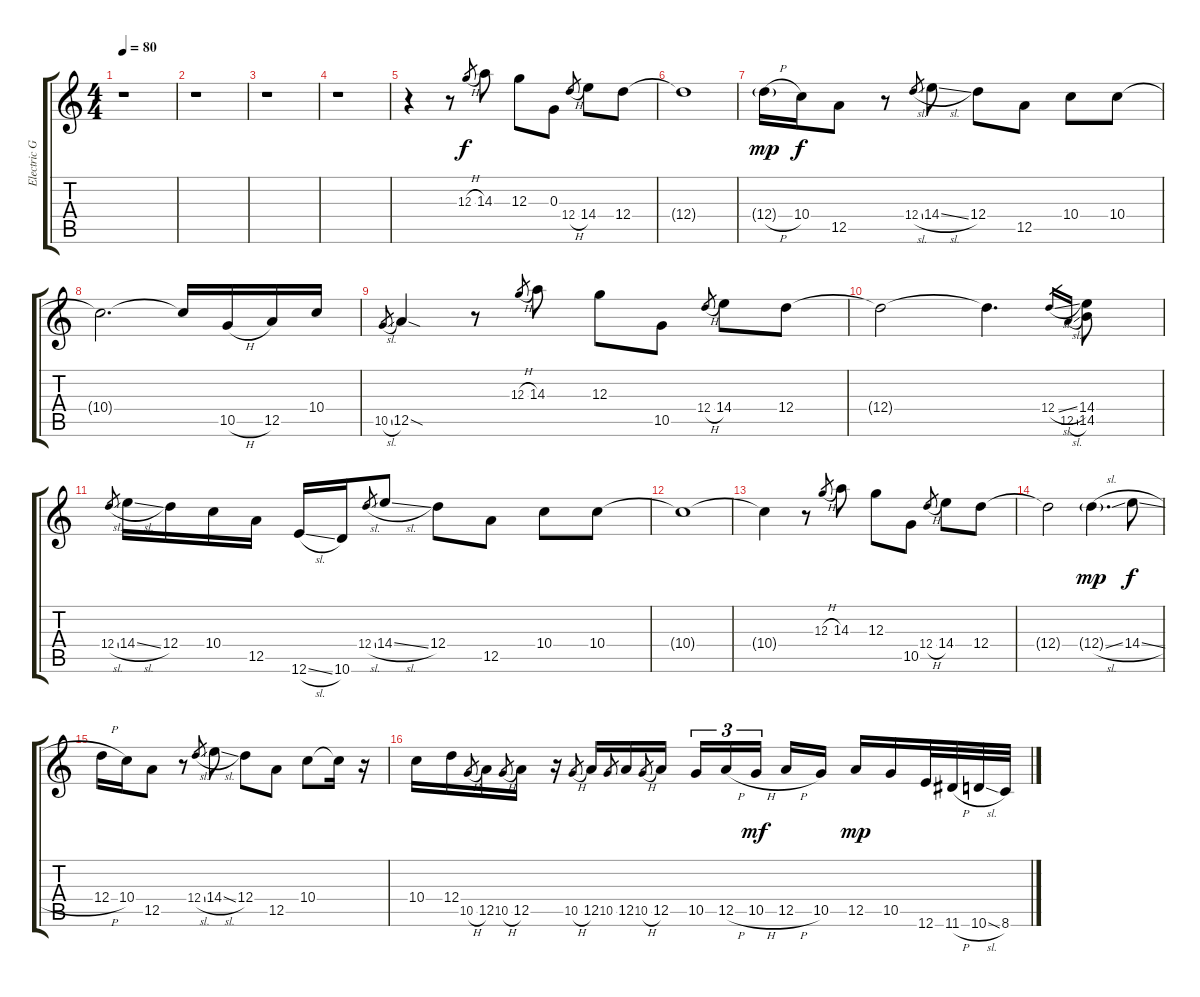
\track ("Electric Guitar- Santana" "Electric G") {instrument overdrivenguitar}
\staff {score tabs}
\tuning (E4 B3 G3 D3 A2 E2) {hide}
\ts (4 4)
\tempo 80
\clef g2
\ks c
r.1{dy f} |
r.1 |
r.1 |
r.1 |
r.4 r.8 12.3{h}.8{gr} 14.3.8 12.3.8 0.3.8 12.4{h}.8{gr} 14.4.8 12.4.8 |
12.4{t}.1 |
12.4{h g}.16{dy mp} 10.4.16{dy f} 12.5.8 r.8 12.4{sl}.8{gr} 14.4{sl}.8 12.4.8 12.5.8 10.4.8 10.4.8 |
10.4{t}.2{d} 10.4{t}.16 10.5{h}.16 12.5.16 10.4.16 |
10.5{sl}.8{gr} 12.5{sod}.4 r.8 12.3{h}.8{gr} 14.3.8 12.3.8 10.5.8 12.4{h}.8{gr} 14.4.8 12.4.8 |
12.4{t}.2 12.4{t}.4{d} 12.4{sl}.16{gr} 12.5{sl}.16{gr} (14.4 14.5).8 |
12.4{sl}.8{gr} 14.4{sl}.16 12.4.16 10.4.16 12.5.16 12.6{sl}.16 10.6.16 12.4{sl}.8{gr} 14.4{sl}.8 12.4.8 12.5.8 10.4.8 10.4.8 |
10.4{t}.1 |
10.4{t}.4 r.8 12.3{h}.8{gr} 14.3.8 12.3.8 10.5.8 12.4{h}.8{gr} 14.4.8 12.4.8 |
12.4{t}.2 12.4{sl g}.4{d dy mp} 14.4{sl}.8{dy f} |
12.4{h}.16 10.4.16 12.5.8 r.8 12.4{sl}.8{gr} 14.4{sl}.8 12.4.8 12.5.8 10.4.8 10.4{t}.16 r.16 |
10.4.16 12.4.16 10.5{h}.8{gr} 12.5.16 10.5{h}.8{gr} 12.5.16 r.16 10.5{h}.8{gr} 12.5.16 10.5.8{gr} 12.5.16 10.5{h}.8{gr} 12.5.16 10.5.16{tu (3 2)} 12.5{h}.16{tu (3 2)} 10.5{h}.16{tu (3 2) dy mf beam splitsecondary} 12.5{h}.16 10.5.16 12.5.16{dy mp} 10.5.16 12.6.32 11.6{h}.32 10.6{sl}.32 8.6.32
